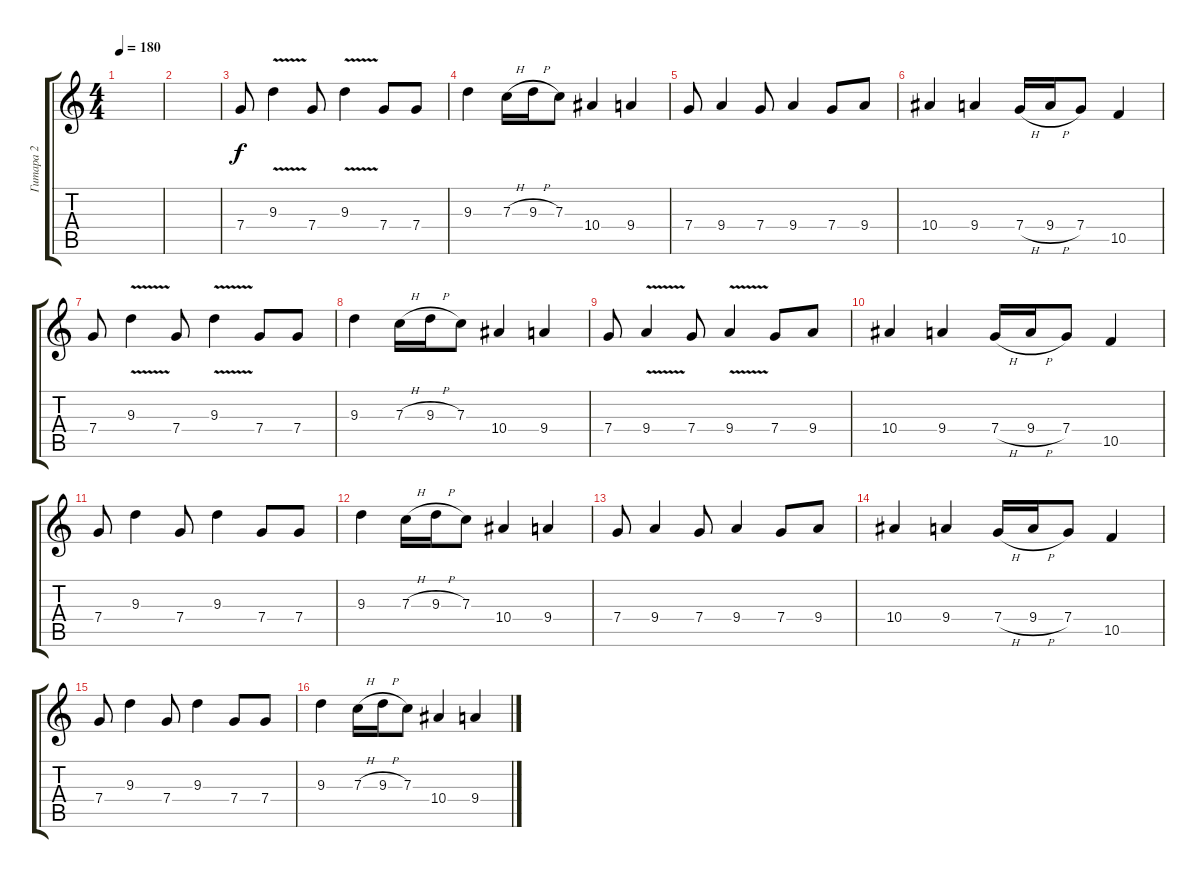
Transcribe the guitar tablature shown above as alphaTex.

\track ("Гитара 2" "Гитара 2") {instrument distortionguitar}
\staff {score tabs}
\tuning (D4 A3 F3 C3 G2 D2) {hide}
\ts (4 4)
\tempo 180
\clef g2
\ks c
|
|
7.4.8 9.3{v}.4 7.4.8 9.3{v}.4 7.4.8 7.4.8 |
9.3.4 7.3{h}.16 9.3{h}.16 7.3.8 10.4.4 9.4.4 |
7.4.8 9.4.4 7.4.8 9.4.4 7.4.8 9.4.8 |
10.4.4 9.4.4 7.4{h}.16 9.4{h}.16 7.4.8 10.5.4 |
7.4.8 9.3{v}.4 7.4.8 9.3{v}.4 7.4.8 7.4.8 |
9.3.4 7.3{h}.16 9.3{h}.16 7.3.8 10.4.4 9.4.4 |
7.4.8 9.4{v}.4 7.4.8 9.4{v}.4 7.4.8 9.4.8 |
10.4.4 9.4.4 7.4{h}.16 9.4{h}.16 7.4.8 10.5.4 |
7.4.8 9.3.4 7.4.8 9.3.4 7.4.8 7.4.8 |
9.3.4 7.3{h}.16 9.3{h}.16 7.3.8 10.4.4 9.4.4 |
7.4.8 9.4.4 7.4.8 9.4.4 7.4.8 9.4.8 |
10.4.4 9.4.4 7.4{h}.16 9.4{h}.16 7.4.8 10.5.4 |
7.4.8 9.3.4 7.4.8 9.3.4 7.4.8 7.4.8 |
9.3.4 7.3{h}.16 9.3{h}.16 7.3.8 10.4.4 9.4.4
